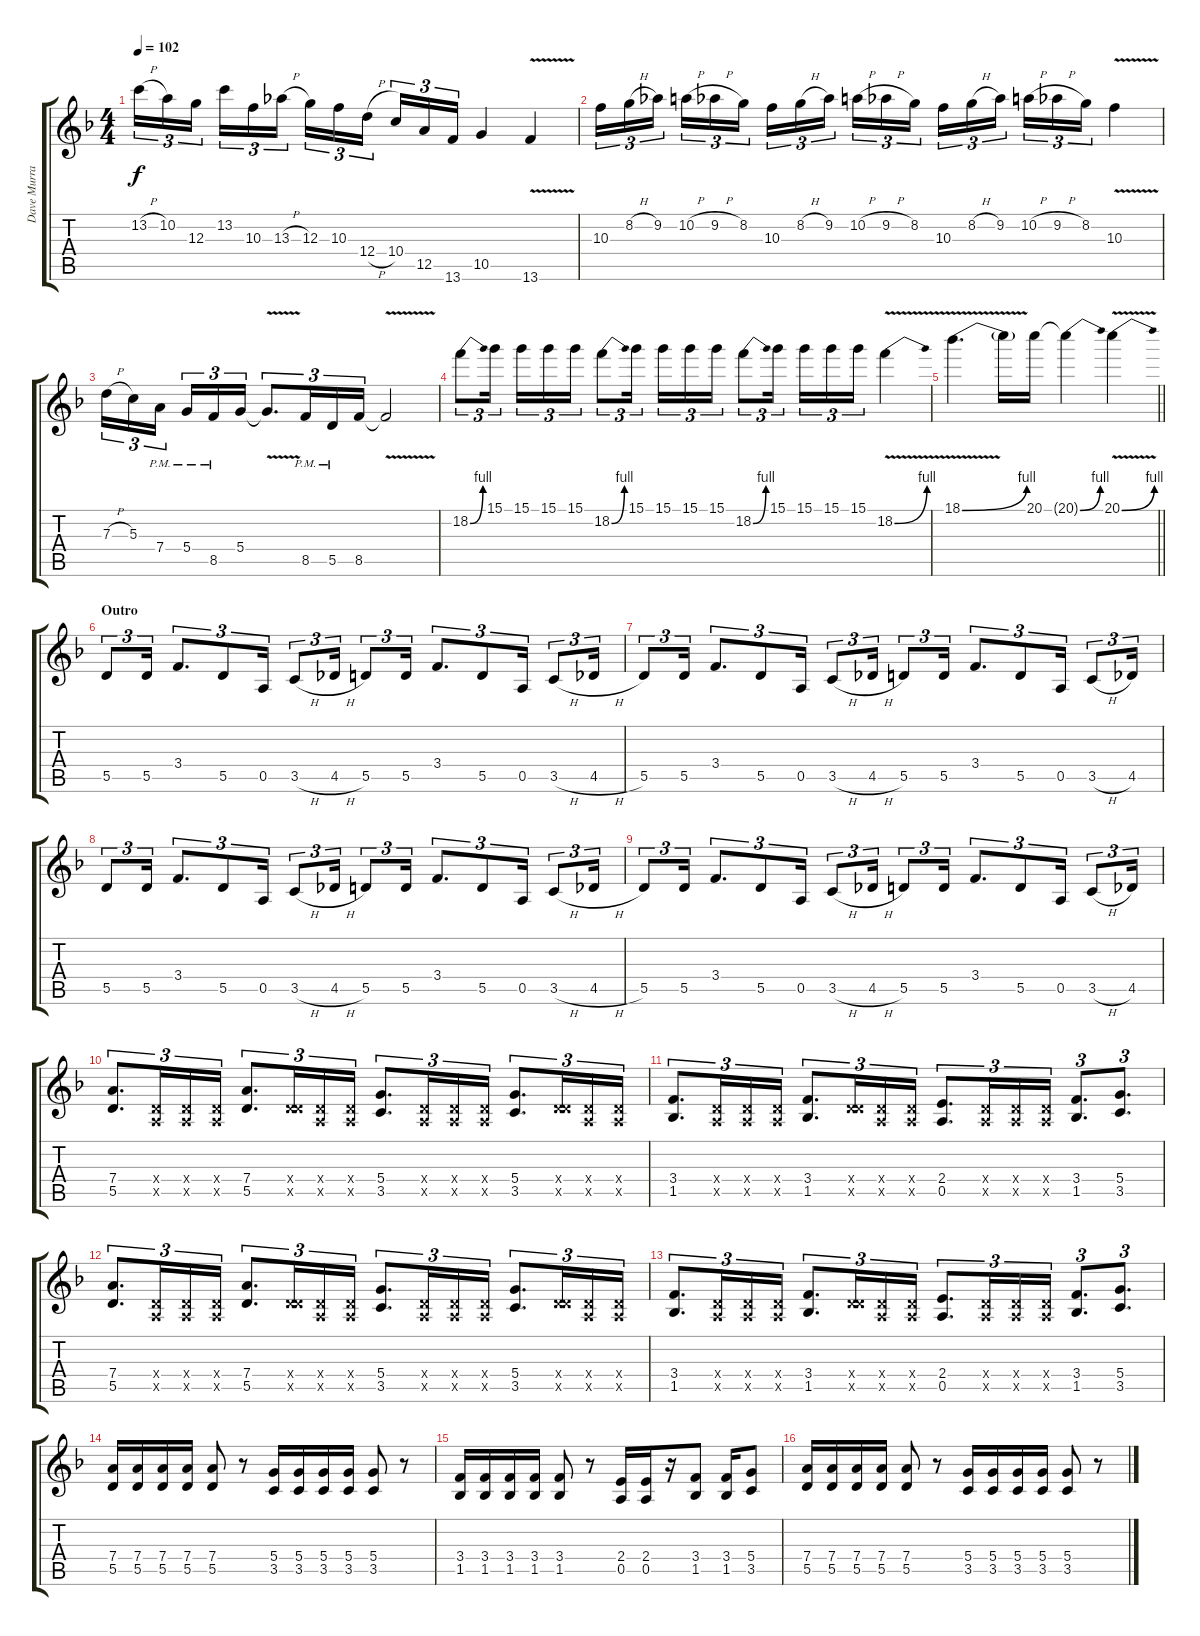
\track ("Dave Murray" "Dave Murra") {instrument distortionguitar}
\staff {score tabs}
\tuning (E4 B3 G3 D3 A2 E2) {hide}
\ts (4 4)
\tempo 102
\clef g2
\ks dminor
13.2{h}.16{tu (3 2) dy f} 10.2.16{tu (3 2)} 12.3.16{tu (3 2) beam splitsecondary} 13.2.16{tu (3 2)} 10.3.16{tu (3 2)} 13.3{h}.16{tu (3 2)} 12.3.16{tu (3 2)} 10.3.16{tu (3 2)} 12.4{h}.16{tu (3 2) beam splitsecondary} 10.4.16{tu (3 2)} 12.5.16{tu (3 2)} 13.6.16{tu (3 2)} 10.5.4 13.6{v}.4 |
10.3.16{tu (3 2)} 8.2{h}.16{tu (3 2)} 9.2.16{tu (3 2) beam splitsecondary} 10.2{h}.16{tu (3 2)} 9.2{h}.16{tu (3 2)} 8.2.16{tu (3 2)} 10.3.16{tu (3 2)} 8.2{h}.16{tu (3 2)} 9.2.16{tu (3 2) beam splitsecondary} 10.2{h}.16{tu (3 2)} 9.2{h}.16{tu (3 2)} 8.2.16{tu (3 2)} 10.3.16{tu (3 2)} 8.2{h}.16{tu (3 2)} 9.2.16{tu (3 2) beam splitsecondary} 10.2{h}.16{tu (3 2)} 9.2{h}.16{tu (3 2)} 8.2.16{tu (3 2)} 10.3{v}.4 |
7.3{h}.16{tu (3 2)} 5.3.16{tu (3 2)} 7.4{pm}.16{tu (3 2) beam splitsecondary} 5.4{pm}.16{tu (3 2)} 8.5{pm}.16{tu (3 2)} 5.4.16{tu (3 2)} 5.4{v t}.8{d tu (3 2)} 8.5{pm}.16{tu (3 2)} 5.5{pm}.16{tu (3 2)} 8.5.16{tu (3 2)} 8.5{v t}.2 |
18.2{be (bend 0 0 60 4)}.8{tu (3 2)} 15.1.16{tu (3 2) beam splitsecondary} 15.1.16{tu (3 2)} 15.1.16{tu (3 2)} 15.1.16{tu (3 2)} 18.2{be (bend 0 0 60 4)}.8{tu (3 2)} 15.1.16{tu (3 2) beam splitsecondary} 15.1.16{tu (3 2)} 15.1.16{tu (3 2)} 15.1.16{tu (3 2)} 18.2{be (bend 0 0 60 4)}.8{tu (3 2)} 15.1.16{tu (3 2) beam splitsecondary} 15.1.16{tu (3 2)} 15.1.16{tu (3 2)} 15.1.16{tu (3 2)} 18.2{be (bend 0 0 60 4) v}.4 |
\barLineRight lightlight
18.1{be (bend 0 0 60 4) v}.4{d} 18.1{t}.16 20.1.16 20.1{be (bend 0 0 60 4) t}.4 20.1{be (bend 0 0 60 4) v}.4 |
\section ("" "Outro")
5.5.8{tu (3 2) instrument distortionguitar} 5.5.16{tu (3 2)} 3.4.8{d tu (3 2)} 5.5.8{tu (3 2)} 0.5.16{tu (3 2)} 3.5{h}.8{tu (3 2)} 4.5{h}.16{tu (3 2)} 5.5.8{tu (3 2)} 5.5.16{tu (3 2)} 3.4.8{d tu (3 2)} 5.5.8{tu (3 2)} 0.5.16{tu (3 2)} 3.5{h}.8{tu (3 2)} 4.5{h}.16{tu (3 2)} |
5.5.8{tu (3 2)} 5.5.16{tu (3 2)} 3.4.8{d tu (3 2)} 5.5.8{tu (3 2)} 0.5.16{tu (3 2)} 3.5{h}.8{tu (3 2)} 4.5{h}.16{tu (3 2)} 5.5.8{tu (3 2)} 5.5.16{tu (3 2)} 3.4.8{d tu (3 2)} 5.5.8{tu (3 2)} 0.5.16{tu (3 2)} 3.5{h}.8{tu (3 2)} 4.5.16{tu (3 2)} |
5.5.8{tu (3 2)} 5.5.16{tu (3 2)} 3.4.8{d tu (3 2)} 5.5.8{tu (3 2)} 0.5.16{tu (3 2)} 3.5{h}.8{tu (3 2)} 4.5{h}.16{tu (3 2)} 5.5.8{tu (3 2)} 5.5.16{tu (3 2)} 3.4.8{d tu (3 2)} 5.5.8{tu (3 2)} 0.5.16{tu (3 2)} 3.5{h}.8{tu (3 2)} 4.5{h}.16{tu (3 2)} |
5.5.8{tu (3 2)} 5.5.16{tu (3 2)} 3.4.8{d tu (3 2)} 5.5.8{tu (3 2)} 0.5.16{tu (3 2)} 3.5{h}.8{tu (3 2)} 4.5{h}.16{tu (3 2)} 5.5.8{tu (3 2)} 5.5.16{tu (3 2)} 3.4.8{d tu (3 2)} 5.5.8{tu (3 2)} 0.5.16{tu (3 2)} 3.5{h}.8{tu (3 2)} 4.5.16{tu (3 2)} |
(7.4 5.5).8{d tu (3 2)} (0.4{x} 0.5{x}).16{tu (3 2)} (0.4{x} 0.5{x}).16{tu (3 2)} (0.4{x} 0.5{x}).16{tu (3 2)} (7.4 5.5).8{d tu (3 2)} (0.4{x} 5.5{x}).16{tu (3 2)} (0.4{x} 0.5{x}).16{tu (3 2)} (0.4{x} 0.5{x}).16{tu (3 2)} (5.4 3.5).8{d tu (3 2)} (0.4{x} 0.5{x}).16{tu (3 2)} (0.4{x} 0.5{x}).16{tu (3 2)} (0.4{x} 0.5{x}).16{tu (3 2)} (5.4 3.5).8{d tu (3 2)} (0.4{x} 5.5{x}).16{tu (3 2)} (0.4{x} 0.5{x}).16{tu (3 2)} (0.4{x} 0.5{x}).16{tu (3 2)} |
(3.4 1.5).8{d tu (3 2)} (0.4{x} 0.5{x}).16{tu (3 2)} (0.4{x} 0.5{x}).16{tu (3 2)} (0.4{x} 0.5{x}).16{tu (3 2)} (3.4 1.5).8{d tu (3 2)} (0.4{x} 5.5{x}).16{tu (3 2)} (0.4{x} 0.5{x}).16{tu (3 2)} (0.4{x} 0.5{x}).16{tu (3 2)} (2.4 0.5).8{d tu (3 2)} (0.4{x} 0.5{x}).16{tu (3 2)} (0.4{x} 0.5{x}).16{tu (3 2)} (0.4{x} 0.5{x}).16{tu (3 2)} (3.4 1.5).8{d tu (3 2)} (5.4 3.5).8{d tu (3 2)} |
(7.4 5.5).8{d tu (3 2)} (0.4{x} 0.5{x}).16{tu (3 2)} (0.4{x} 0.5{x}).16{tu (3 2)} (0.4{x} 0.5{x}).16{tu (3 2)} (7.4 5.5).8{d tu (3 2)} (0.4{x} 5.5{x}).16{tu (3 2)} (0.4{x} 0.5{x}).16{tu (3 2)} (0.4{x} 0.5{x}).16{tu (3 2)} (5.4 3.5).8{d tu (3 2)} (0.4{x} 0.5{x}).16{tu (3 2)} (0.4{x} 0.5{x}).16{tu (3 2)} (0.4{x} 0.5{x}).16{tu (3 2)} (5.4 3.5).8{d tu (3 2)} (0.4{x} 5.5{x}).16{tu (3 2)} (0.4{x} 0.5{x}).16{tu (3 2)} (0.4{x} 0.5{x}).16{tu (3 2)} |
(3.4 1.5).8{d tu (3 2)} (0.4{x} 0.5{x}).16{tu (3 2)} (0.4{x} 0.5{x}).16{tu (3 2)} (0.4{x} 0.5{x}).16{tu (3 2)} (3.4 1.5).8{d tu (3 2)} (0.4{x} 5.5{x}).16{tu (3 2)} (0.4{x} 0.5{x}).16{tu (3 2)} (0.4{x} 0.5{x}).16{tu (3 2)} (2.4 0.5).8{d tu (3 2)} (0.4{x} 0.5{x}).16{tu (3 2)} (0.4{x} 0.5{x}).16{tu (3 2)} (0.4{x} 0.5{x}).16{tu (3 2)} (3.4 1.5).8{d tu (3 2)} (5.4 3.5).8{d tu (3 2)} |
(7.4 5.5).16 (7.4 5.5).16 (7.4 5.5).16 (7.4 5.5).16 (7.4 5.5).8 r.8 (5.4 3.5).16 (5.4 3.5).16 (5.4 3.5).16 (5.4 3.5).16 (5.4 3.5).8 r.8 |
(3.4 1.5).16 (3.4 1.5).16 (3.4 1.5).16 (3.4 1.5).16 (3.4 1.5).8 r.8 (2.4 0.5).16 (2.4 0.5).16 r.16 (3.4 1.5).8 (3.4 1.5).16 (5.4 3.5).8 |
(7.4 5.5).16 (7.4 5.5).16 (7.4 5.5).16 (7.4 5.5).16 (7.4 5.5).8 r.8 (5.4 3.5).16 (5.4 3.5).16 (5.4 3.5).16 (5.4 3.5).16 (5.4 3.5).8 r.8
